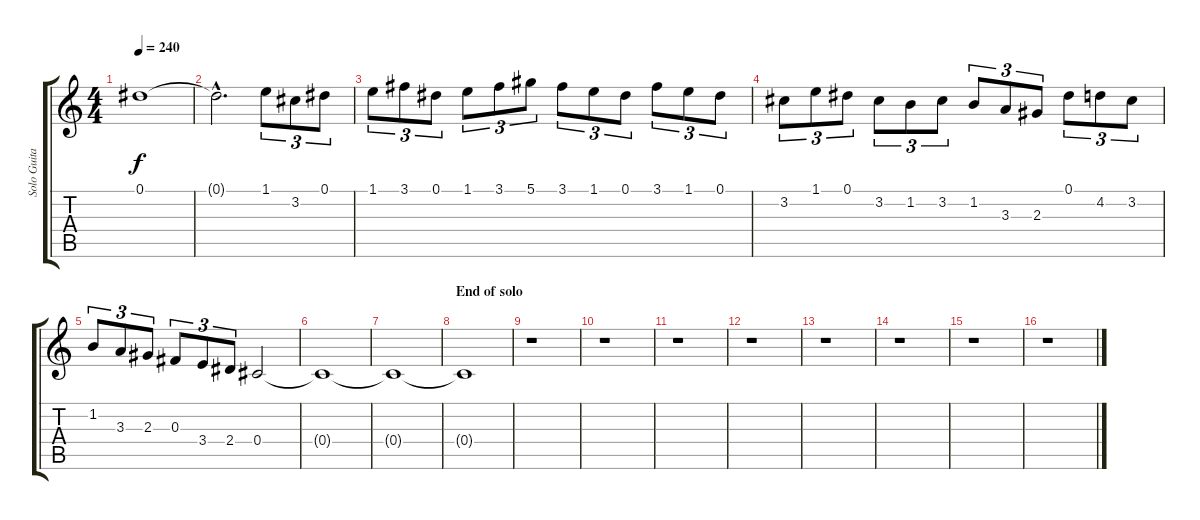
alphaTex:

\track ("Solo Guitar" "Solo Guita") {instrument distortionguitar}
\staff {score tabs}
\tuning (Eb4 Bb3 Gb3 Db3 Ab2 Eb2) {hide}
\ts (4 4)
\tempo 240
\clef g2
\ks c
0.1{t}.1{dy f} |
0.1{hac t}.2{d} 1.1.8{tu (3 2)} 3.2.8{tu (3 2)} 0.1.8{tu (3 2)} |
1.1.8{tu (3 2)} 3.1.8{tu (3 2)} 0.1.8{tu (3 2)} 1.1.8{tu (3 2)} 3.1.8{tu (3 2)} 5.1.8{tu (3 2)} 3.1.8{tu (3 2)} 1.1.8{tu (3 2)} 0.1.8{tu (3 2)} 3.1.8{tu (3 2)} 1.1.8{tu (3 2)} 0.1.8{tu (3 2)} |
3.2.8{tu (3 2)} 1.1.8{tu (3 2)} 0.1.8{tu (3 2)} 3.2.8{tu (3 2)} 1.2.8{tu (3 2)} 3.2.8{tu (3 2)} 1.2.8{tu (3 2)} 3.3.8{tu (3 2)} 2.3.8{tu (3 2)} 0.1.8{tu (3 2)} 4.2.8{tu (3 2)} 3.2.8{tu (3 2)} |
1.2.8{tu (3 2)} 3.3.8{tu (3 2)} 2.3.8{tu (3 2)} 0.3.8{tu (3 2)} 3.4.8{tu (3 2)} 2.4.8{tu (3 2)} 0.4.2 |
0.4{t}.1 |
0.4{t}.1 |
\section ("" "End of solo")
0.4{t}.1 |
r.1 |
r.1 |
r.1 |
r.1 |
r.1 |
r.1 |
r.1 |
r.1
